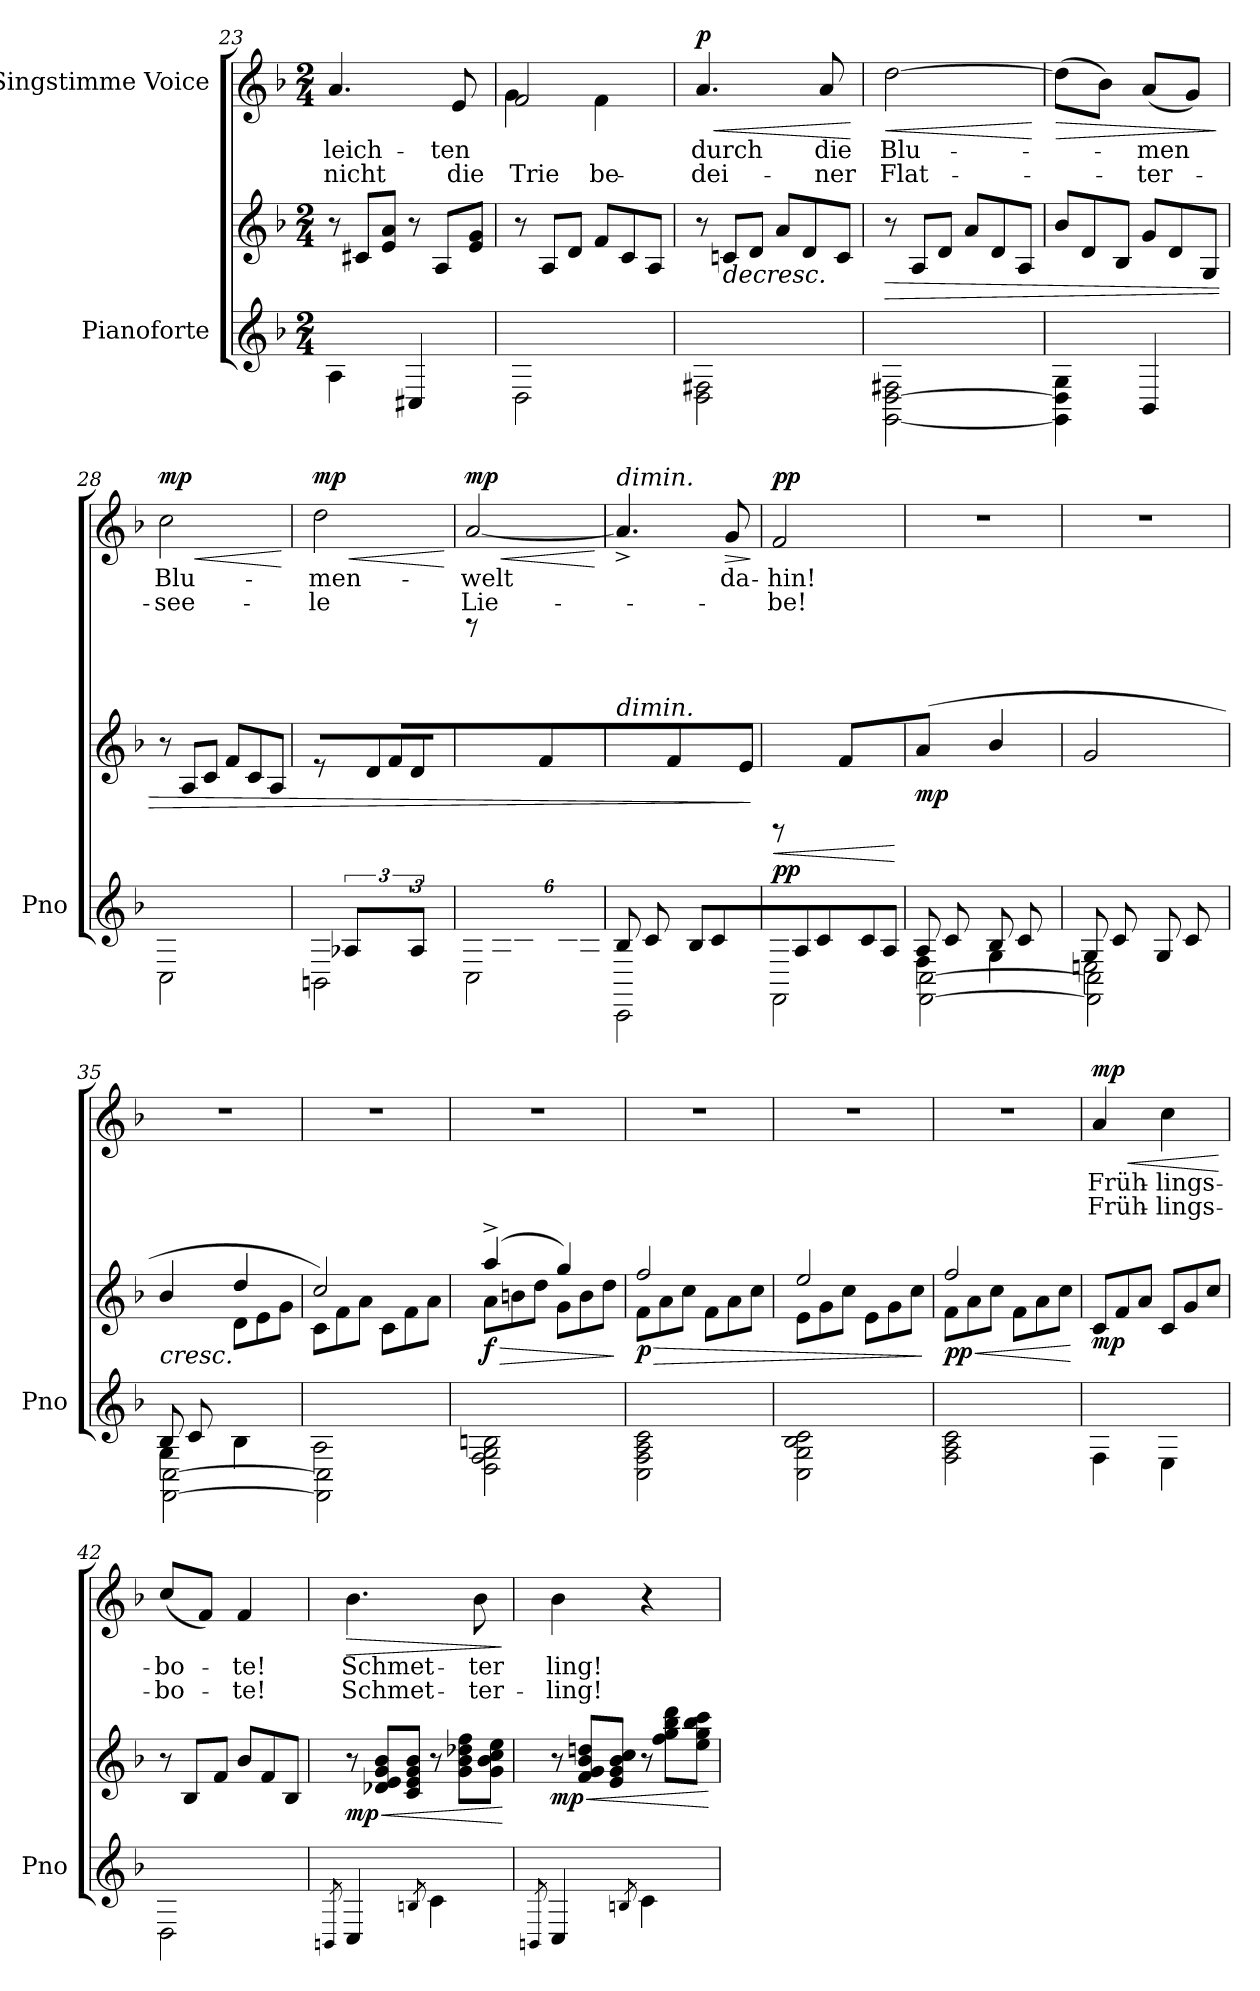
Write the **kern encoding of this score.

**kern	**kern	**dynam	**kern	**text	**text	**dynam
*part2	*part2	*part2	*part1	*part1	*part1	*part1
*staff3	*staff2	*staff2/3	*staff1	*staff1	*staff1	*staff1
*I"Pianoforte	*	*	*I"Singstimme Voice	*	*	*
*I'Pno	*	*	*	*	*	*
*clefG2	*clefG2	*	*clefG2	*	*	*
*k[b-]	*k[b-]	*	*k[b-]	*	*	*
*M2/4	*M2/4	*	*M2/4	*	*	*
*	*Xtuplet	*	*	*	*	*
=23	=23	=23	=23	=23	=23	=23
!	!	!	!	!LO:LY:b	!LO:LY:b	!
4A\	12r	.	4.a/	leich-	nicht	.
.	12c#X/L	.	.	.	.	.
.	12e/ 12a/J	.	.	.	.	.
4C#X/	12r	.	.	.	.	.
.	12A/L	.	.	.	.	.
!	!	!	!	!LO:LY:b	!LO:LY:b	!
.	.	.	8e/	-ten	die	.
.	12e/ 12g/J	.	.	.	.	.
=24	=24	=24	=24	=24	=24	=24
!	!	!	!	!LO:LY:b	!	!
*	*	*	*^	*	*	*
!	!	!	!	!	!	!LO:LY:b	!
2D\	12r	.	2f/	4g\	.	Trie-	.
.	12A/L	.	.	.	.	.	.
.	12d/J	.	.	.	.	.	.
!	!	!	!	!	!	!LO:LY:b	!
.	12f/L	.	.	4f\	.	-be	.
.	12c/	.	.	.	.	.	.
.	12A/J	.	.	.	.	.	.
*	*	*	*v	*v	*	*	*
=25	=25	=25	=25	=25	=25	=25
!	!	!	!	!LO:LY:b	!LO:LY:b	!LO:HP:b
!	!	!	!	!	!	!LO:DY:n=1:a
2D\ 2F#X\	12r	.	4.a/	durch	dei-	< p
!	!LO:TX:b:i:t=decresc.	!	!	!	!	!
.	12cn/L	.	.	.	.	.
.	12d/J	.	.	.	.	.
.	12a/L	.	.	.	.	.
.	12d/	.	.	.	.	.
!	!	!	!	!LO:LY:b	!LO:LY:b	!
.	.	.	8a/	die	-ner	.
.	12c/J	.	.	.	.	.
.	.	.	.	.	.	[
!!LO:PB:g=z
=26	=26	=26	=26	=26	=26	=26
!	!	!LO:HP:b	!	!LO:LY:b	!LO:LY:b	!LO:HP:b
[2GG\ [2D\ 2F#X\	12r	>	[2dd\	Blu-	Flat-	<
.	12A/L	.	.	.	.	.
.	12d/J	.	.	.	.	.
.	12a/L	.	.	.	.	.
.	12d/	.	.	.	.	.
.	12A/J	.	.	.	.	.
.	.	.	.	.	.	[
=27	=27	=27	=27	=27	=27	=27
!	!	!	!	!	!	!LO:HP:b
4GG\] 4D\] 4G\	12b-/L	.	(>8dd\L]	.	.	>
.	12d/	.	.	.	.	.
.	.	.	8b-\J)	.	.	.
.	12B-/J	.	.	.	.	.
!	!	!	!	!LO:LY:b	!LO:LY:b	!
4BB-/	12g/L	.	(<8a/L	-men	-ter-	.
.	12d/	.	.	.	.	.
.	.	.	8g/J)	.	.	.
.	12G/J	.	.	.	.	.
.	.	.	.	.	.	]
=28	=28	=28	=28	=28	=28	=28
!	!	!	!	!LO:LY:b	!LO:LY:b	!LO:HP:b
!	!	!	!	!	!	!LO:DY:n=1:a
2C\	12r	.	2cc\	Blu-	-see-	< mp
.	12A/L	.	.	.	.	.
.	12c/J	.	.	.	.	.
.	12f/L	.	.	.	.	.
.	12c/	.	.	.	.	.
.	12A/J	.	.	.	.	.
.	.	.	.	.	.	[
=29	=29	=29	=29	=29	=29	=29
*^	*	*	*	*	*	*
!	!	!	!	!	!LO:LY:b	!LO:LY:b	!LO:HP:b
!	!	!	!	!	!	!	!LO:DY:n=1:a
12ryy	2BBn\	12r	.	2dd\	-men-	-le	< mp
12A-X/L	.	12ryy	.	.	.	.	.
4ryy	.	12d/J	.	.	.	.	.
.	.	12f/L	.	.	.	.	.
.	.	12d/	.	.	.	.	.
12A-/J	.	12ryy	.	.	.	.	.
*v	*v	*	*	*	*	*	*
.	.	.	.	.	.	[
=30	=30	=30	=30	=30	=30	=30
*^	*	*	*	*	*	*
!	!	!	!	!	!LO:LY:b	!LO:LY:b	!LO:HP:b
!	!	!	!	!	!	!	!LO:DY:n=1:a
12ryy	2C\	12rccccc	.	[2a/	-welt	Lie-	< mp
12An/L	.	6ryy	.	.	.	.	.
12c/J	.	.	.	.	.	.	.
12ryy	.	12f/L	.	.	.	.	.
12c/	.	6ryy	.	.	.	.	.
12A/J	.	.	.	.	.	.	.
*v	*v	*	*	*	*	*	*
.	.	.	.	.	.	[
=31	=31	=31	=31	=31	=31	=31
*Xtuplet	*	*	*	*	*	*
*^	*	*	*	*	*	*
!	!	!	!	!LO:TX:a:i:t=dimin.	!	!	!
!	!	!LO:TX:a:i:t=dimin.	!	!	!	!	!
12B-/L	2CC\	6ryy	.	4.a^/]	.	.	.
12c/	.	.	.	.	.	.	.
12ryy	.	12f/J	.	.	.	.	.
12B-/L	.	6ryy	.	.	.	.	.
12c/	.	.	.	.	.	.	.
!	!	!	!	!	!LO:LY:b	!	!LO:HP:b
.	.	.	.	8g/	da-	.	>
12ryy	.	12e/J	.	.	.	.	.
*v	*v	*	*	*	*	*	*
.	.	]	.	.	.	]
=32	=32	=32	=32	=32	=32	=32
*^	*	*	*	*	*	*
!	!	!	!LO:HP:b	!	!LO:LY:b	!LO:LY:b	!
!	!	!	!LO:DY:n=1:a=2	!	!	!	!LO:DY:a
12ryy	2FF\	12rGG	< pp	2f/	-hin!	-be!	pp
12A/L	.	6ryy	.	.	.	.	.
12c/J	.	.	.	.	.	.	.
12ryy	.	12f/L	.	.	.	.	.
12c/	.	6ryy	.	.	.	.	.
12A/J	.	.	.	.	.	.	.
*v	*v	*	*	*	*	*	*
.	.	[	.	.	.	.
!!LO:LB:g=z
=33	=33	=33	=33	=33	=33	=33
*^	*^	*	*	*	*	*
*	*^	*	*	*	*	*	*	*
!	!	!	!	!	!LO:DY:b	!	!	!	!
12A/L	4F\	[2FF\ [2C\	(>4a/	6ryy	mp	2r	.	.	.
12c/	.	.	.	.	.	.	.	.	.
12ryy	.	.	.	12f\J	.	.	.	.	.
12B-/L	4G\	.	4b-/	6ryy	.	.	.	.	.
12c/	.	.	.	.	.	.	.	.	.
12ryy	.	.	.	12e\J	.	.	.	.	.
=34	=34	=34	=34	=34	=34	=34	=34	=34	=34
12G/L	2En\	2FF\] 2C\]	2g/	6ryy	.	2r	.	.	.
12c/	.	.	.	.	.	.	.	.	.
12ryy	.	.	.	12e\J	.	.	.	.	.
12G/L	.	.	.	6ryy	.	.	.	.	.
12c/	.	.	.	.	.	.	.	.	.
12ryy	.	.	.	12e\J	.	.	.	.	.
=35	=35	=35	=35	=35	=35	=35	=35	=35	=35
!	!	!	!LO:TX:b:i:t=cresc.	!	!	!	!	!	!
12B-/L	4G\	[2FF\ [2C\	4b-/	6ryy	.	2r	.	.	.
12c/	.	.	.	.	.	.	.	.	.
3ryy	.	.	.	12e\J	.	.	.	.	.
.	4B-\	.	4dd/	12d\L	.	.	.	.	.
.	.	.	.	12e\	.	.	.	.	.
.	.	.	.	12g\J	.	.	.	.	.
*	*v	*v	*	*	*	*	*	*	*
=36	=36	=36	=36	=36	=36	=36	=36	=36
2A\	2FF\] 2C\]	2cc/)	12c\L	.	2r	.	.	.
.	.	.	12f\	.	.	.	.	.
.	.	.	12a\J	.	.	.	.	.
.	.	.	12c\L	.	.	.	.	.
.	.	.	12f\	.	.	.	.	.
.	.	.	12a\J	.	.	.	.	.
*v	*v	*	*	*	*	*	*	*
=37	=37	=37	=37	=37	=37	=37	=37
!	!	!	!LO:HP:b	!	!	!	!
!	!	!	!LO:DY:n=1:b	!	!	!	!
2D\ 2F\ 2G\ 2Bn\	(>4aa^/	12a\L	> f	2r	.	.	.
.	.	12bn\	.	.	.	.	.
.	.	12dd\J	.	.	.	.	.
.	4gg/)	12g\L	.	.	.	.	.
.	.	12b\	.	.	.	.	.
.	.	12dd\J	.	.	.	.	.
*	*v	*v	*	*	*	*	*
.	.	]	.	.	.	.
=38	=38	=38	=38	=38	=38	=38
!	!	!LO:HP:b	!	!	!	!
*	*^	*	*	*	*	*
!	!	!	!LO:DY:n=1:b	!	!	!	!
2C\ 2F\ 2A\ 2c\	2ff/	12f\L	> p	2r	.	.	.
.	.	12a\	.	.	.	.	.
.	.	12cc\J	.	.	.	.	.
.	.	12f\L	.	.	.	.	.
.	.	12a\	.	.	.	.	.
.	.	12cc\J	.	.	.	.	.
=39	=39	=39	=39	=39	=39	=39	=39
2C\ 2G\ 2B-\ 2c\	2ee/	12e\L	.	2r	.	.	.
.	.	12g\	.	.	.	.	.
.	.	12cc\J	.	.	.	.	.
.	.	12e\L	.	.	.	.	.
.	.	12g\	.	.	.	.	.
.	.	12cc\J	.	.	.	.	.
*	*v	*v	*	*	*	*	*
.	.	]	.	.	.	.
!!LO:LB:g=z
=40	=40	=40	=40	=40	=40	=40
!	!	!LO:HP:b	!	!	!	!
*	*^	*	*	*	*	*
!	!	!	!LO:DY:n=1:b	!	!	!	!
2F\ 2A\ 2c\	2ff/	12f\L	< pp	2r	.	.	.
.	.	12a\	.	.	.	.	.
.	.	12cc\J	.	.	.	.	.
.	.	12f\L	.	.	.	.	.
.	.	12a\	.	.	.	.	.
.	.	12cc\J	.	.	.	.	.
*	*v	*v	*	*	*	*	*
.	.	[	.	.	.	.
=41	=41	=41	=41	=41	=41	=41
!	!	!LO:DY:b	!	!LO:LY:b	!LO:LY:b	!LO:HP:b
!	!	!	!	!	!	!LO:DY:n=1:a
4F\	12c/L	mp	4a/	Früh-	Früh-	< mp
.	12f/	.	.	.	.	.
.	12a/J	.	.	.	.	.
!	!	!	!	!LO:LY:b	!LO:LY:b	!
4E\	12c/L	.	4cc\	-lings-	-lings-	.
.	12g/	.	.	.	.	.
.	12cc/J	.	.	.	.	.
.	.	.	.	.	.	[
=42	=42	=42	=42	=42	=42	=42
!	!	!	!	!LO:LY:b	!LO:LY:b	!
2D\	12r	.	(<8cc/L	-bo-	-bo-	.
.	12B-/L	.	.	.	.	.
.	.	.	8f/J)	.	.	.
.	12f/J	.	.	.	.	.
!	!	!	!	!LO:LY:b	!LO:LY:b	!
.	12b-/L	.	4f/	-te!	-te!	.
.	12f/	.	.	.	.	.
.	12B-/J	.	.	.	.	.
=43	=43	=43	=43	=43	=43	=43
8qBBn/	.	.	.	.	.	.
!	!	!LO:HP:b	!	!LO:LY:b	!LO:LY:b	!LO:HP:b
!	!	!LO:DY:n=1:b	!	!	!	!
4C/	12r	< mp	4.b-\	Schmet-	Schmet-	>
.	12d-X/ 12e/ 12g/ 12b-/L	.	.	.	.	.
.	12c/ 12e/ 12g/ 12b-/J	.	.	.	.	.
8qBn/	.	.	.	.	.	.
4c\	12r	.	.	.	.	.
.	12g\ 12b-\ 12dd-X\ 12ff\L	.	.	.	.	.
!	!	!	!	!LO:LY:b	!LO:LY:b	!
.	.	.	8b-\	-ter	-ter-	.
.	12g\ 12b-\ 12cc\ 12ee\J	.	.	.	.	.
.	.	[	.	.	.	]
=44	=44	=44	=44	=44	=44	=44
8qBBn/	.	.	.	.	.	.
!	!	!LO:HP:b	!	!LO:LY:b	!LO:LY:b	!
!	!	!LO:DY:n=1:b	!	!	!	!
4C/	12r	< mp	4b-\	ling!	-ling!	.
.	12f/ 12g/ 12b-/ 12ddn/L	.	.	.	.	.
.	12e/ 12g/ 12b-/ 12cc/J	.	.	.	.	.
8qBn/	.	.	.	.	.	.
4c\	12r	.	4r	.	.	.
.	12ff\ 12gg\ 12bb-\ 12ddd\L	.	.	.	.	.
.	12ee\ 12gg\ 12bb-\ 12ccc\J	.	.	.	.	.
.	.	[	.	.	.	.
=	=	=	=	=	=	=
*-	*-	*-	*-	*-	*-	*-
